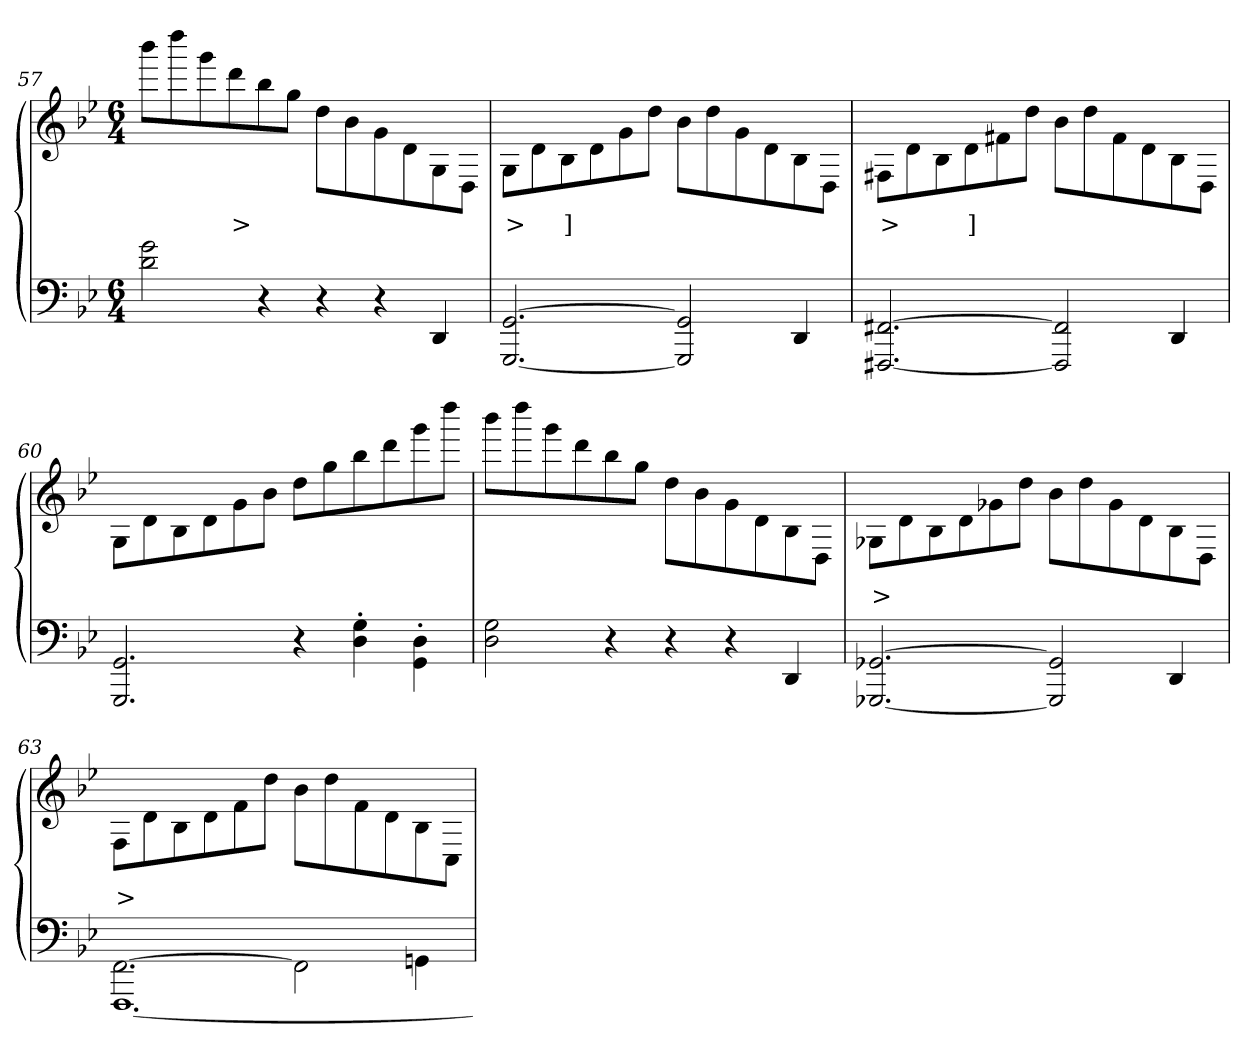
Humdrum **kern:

**kern	**kern	**text
*part2	*part1	*part1
*staff2	*staff1	*staff1
*clefF4	*clefG2	*
*k[b-e-]	*k[b-e-]	*
*M6/4	*M6/4	*
=57	=57	=57
2g 2d	8bbb-L	.
.	8dddd	.
.	8ggg	.
.	8ddd	>
4r	8bb-	.
.	8ggJ	.
4r	8dd\L	.
.	8b-\	.
4r	8g\	.
.	8d\	.
4DD/	8G/	.
.	8D/J	.
=58	=58	=58
[2.GG [2.GGG	8G/L	>
.	8d\	.
.	8B-\	]
.	8d\	.
.	8g\	.
.	8dd\J	.
2GG] 2GGG]	8b-\L	.
.	8dd\	.
.	8g\	.
.	8d\	.
4DD/	8B-/	.
.	8D/J	.
=59	=59	=59
[2.FF#X [2.FFF#X	8F#X/L	>
.	8d\	.
.	8B-\	.
.	8d\	]
.	8f#\	.
.	8dd\J	.
2FF#] 2FFF#]	8b-\L	.
.	8dd\	.
.	8f#\	.
.	8d\	.
4DD	8B-/	.
.	8D/J	.
=60	=60	=60
2.GG 2.GGG	8G/L	.
.	8d\	.
.	8B-\	.
.	8d\	.
.	8g\	.
.	8b-\J	.
4r	8ddL	.
.	8gg	.
4G'> 4D'>	8bb-	.
.	8ddd	.
4D\'> 4GG'>	8ggg	.
.	8ddddJ	.
=61	=61	=61
2G 2D	8bbb-L	.
.	8dddd	.
.	8ggg	.
.	8ddd	.
4r	8bb-	.
.	8ggJ	.
4r	8dd\L	.
.	8b-\	.
4r	8g\	.
.	8d\	.
4DD	8B-/	.
.	8D/J	.
=62	=62	=62
[2.GG-X [2.GGG-X	8G-X/L	>
.	8d\	.
.	8B-\	.
.	8d\	.
.	8g-\	.
.	8dd\J	.
2GG-] 2GGG-]	8b-\L	.
.	8dd\	.
.	8g-\	.
.	8d\	.
4DD	8B-/	.
.	8D/J	.
=63	=63	=63
*^	*	*
[2.FF\	[1.FFF	8F/L	>
.	.	8d\	.
.	.	8B-\	.
.	.	8d\	.
.	.	8f\	.
.	.	8dd\J	.
2FF\]	.	8b-\L	.
.	.	8dd\	.
.	.	8f\	.
.	.	8d\	.
4GGn\	.	8B-/	.
.	.	8C/J	.
*v	*v	*	*
=	=	=
*-	*-	*-
